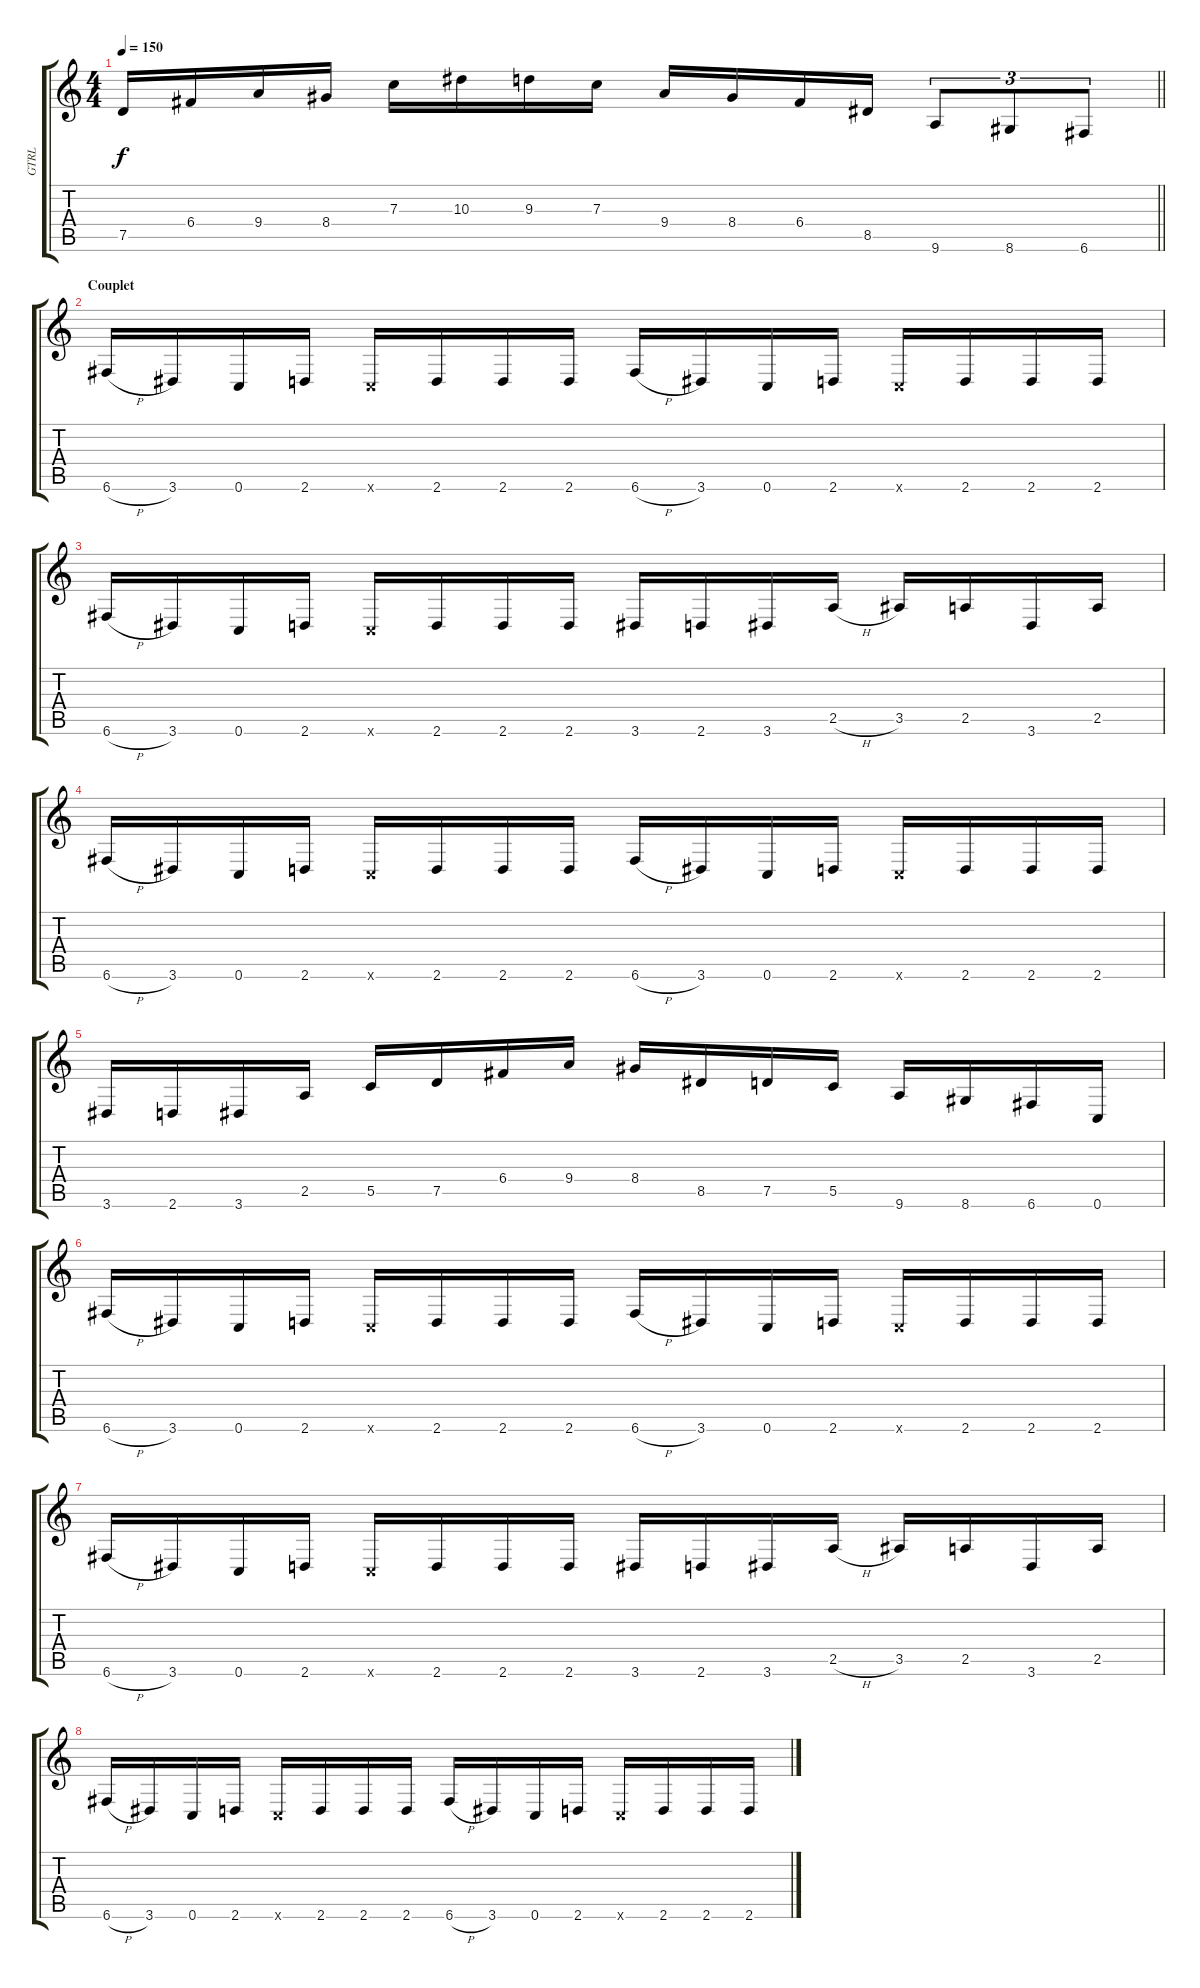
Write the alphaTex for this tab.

\track ("GTRL" "GTRL") {instrument distortionguitar}
\staff {score tabs}
\tuning (D4 A3 F3 C3 G2 C2) {hide}
\ts (4 4)
\tempo 150
\clef g2
\barLineRight lightlight
\ks c
7.5.16{dy f} 6.4.16 9.4.16 8.4.16 7.3.16 10.3.16 9.3.16 7.3.16 9.4.16 8.4.16 6.4.16 8.5.16 9.6.8{tu (3 2)} 8.6.8{tu (3 2)} 6.6.8{tu (3 2)} |
\section ("" "Couplet")
6.6{h}.16 3.6.16 0.6.16 2.6.16 0.6{x}.16 2.6.16 2.6.16 2.6.16 6.6{h}.16 3.6.16 0.6.16 2.6.16 0.6{x}.16 2.6.16 2.6.16 2.6.16 |
6.6{h}.16 3.6.16 0.6.16 2.6.16 0.6{x}.16 2.6.16 2.6.16 2.6.16 3.6.16 2.6.16 3.6.16 2.5{h}.16 3.5.16 2.5.16 3.6.16 2.5.16 |
6.6{h}.16 3.6.16 0.6.16 2.6.16 0.6{x}.16 2.6.16 2.6.16 2.6.16 6.6{h}.16 3.6.16 0.6.16 2.6.16 0.6{x}.16 2.6.16 2.6.16 2.6.16 |
3.6.16 2.6.16 3.6.16 2.5.16 5.5.16 7.5.16 6.4.16 9.4.16 8.4.16 8.5.16 7.5.16 5.5.16 9.6.16 8.6.16 6.6.16 0.6.16 |
6.6{h}.16 3.6.16 0.6.16 2.6.16 0.6{x}.16 2.6.16 2.6.16 2.6.16 6.6{h}.16 3.6.16 0.6.16 2.6.16 0.6{x}.16 2.6.16 2.6.16 2.6.16 |
6.6{h}.16 3.6.16 0.6.16 2.6.16 0.6{x}.16 2.6.16 2.6.16 2.6.16 3.6.16 2.6.16 3.6.16 2.5{h}.16 3.5.16 2.5.16 3.6.16 2.5.16 |
6.6{h}.16 3.6.16 0.6.16 2.6.16 0.6{x}.16 2.6.16 2.6.16 2.6.16 6.6{h}.16 3.6.16 0.6.16 2.6.16 0.6{x}.16 2.6.16 2.6.16 2.6.16
